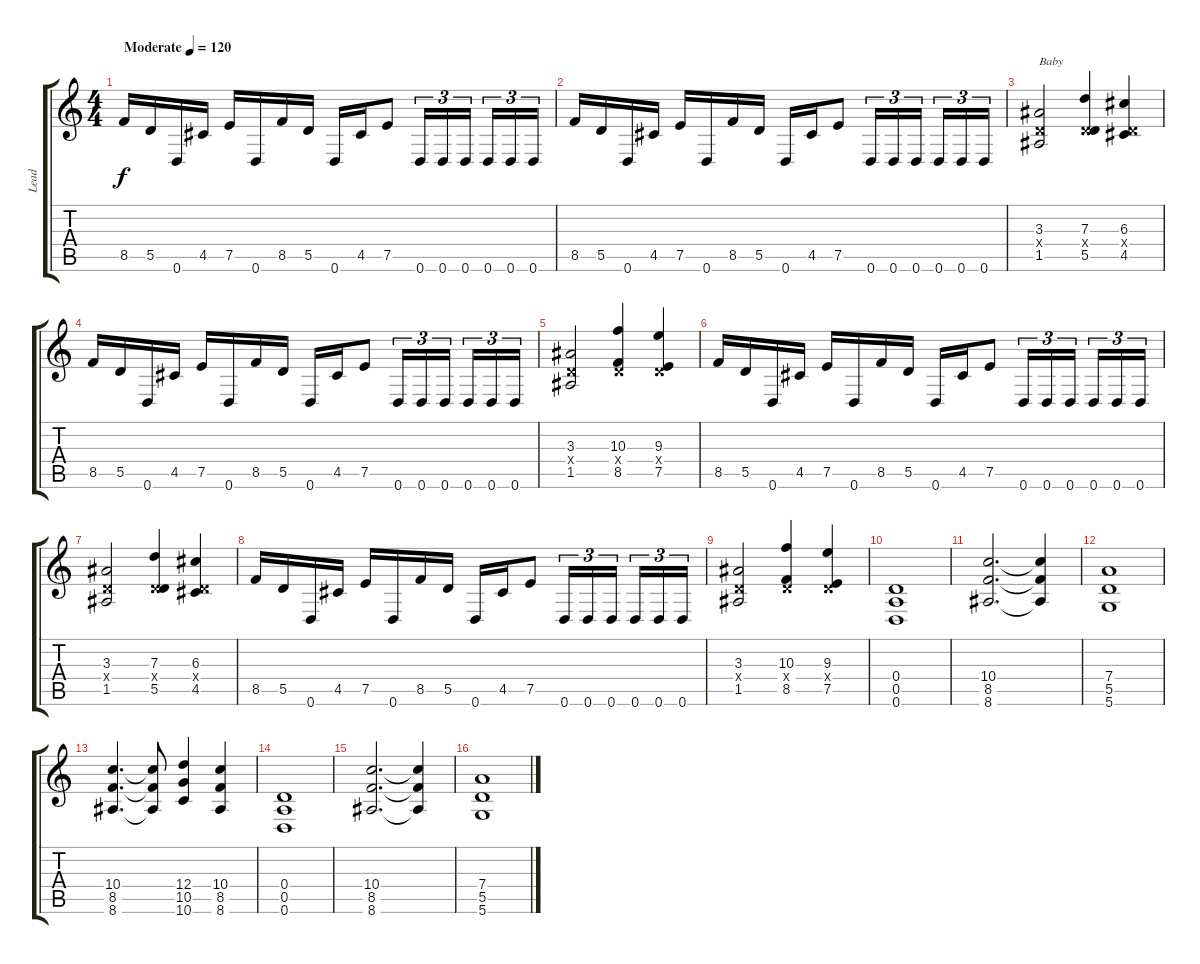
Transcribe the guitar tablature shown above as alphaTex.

\track ("Lead" "Lead") {instrument distortionguitar}
\staff {score tabs}
\tuning (E4 B3 G3 D3 A2 D2) {hide}
\ts (4 4)
\tempo (120 "Moderate")
\clef g2
\ks c
8.5.16{dy f instrument distortionguitar} 5.5.16 0.6.16 4.5.16 7.5.16 0.6.16 8.5.16 5.5.16 0.6.16 4.5.16 7.5.8 0.6.16{tu (3 2)} 0.6.16{tu (3 2)} 0.6.16{tu (3 2) beam splitsecondary} 0.6.16{tu (3 2)} 0.6.16{tu (3 2)} 0.6.16{tu (3 2)} |
8.5.16 5.5.16 0.6.16 4.5.16 7.5.16 0.6.16 8.5.16 5.5.16 0.6.16 4.5.16 7.5.8 0.6.16{tu (3 2)} 0.6.16{tu (3 2)} 0.6.16{tu (3 2) beam splitsecondary} 0.6.16{tu (3 2)} 0.6.16{tu (3 2)} 0.6.16{tu (3 2)} |
(3.3 0.4{x} 1.5).2{txt "Baby"} (7.3 0.4{x} 5.5).4 (6.3 0.4{x} 4.5).4 |
8.5.16 5.5.16 0.6.16 4.5.16 7.5.16 0.6.16 8.5.16 5.5.16 0.6.16 4.5.16 7.5.8 0.6.16{tu (3 2)} 0.6.16{tu (3 2)} 0.6.16{tu (3 2) beam splitsecondary} 0.6.16{tu (3 2)} 0.6.16{tu (3 2)} 0.6.16{tu (3 2)} |
(3.3 0.4{x} 1.5).2 (10.3 0.4{x} 8.5).4 (9.3 0.4{x} 7.5).4 |
8.5.16 5.5.16 0.6.16 4.5.16 7.5.16 0.6.16 8.5.16 5.5.16 0.6.16 4.5.16 7.5.8 0.6.16{tu (3 2)} 0.6.16{tu (3 2)} 0.6.16{tu (3 2) beam splitsecondary} 0.6.16{tu (3 2)} 0.6.16{tu (3 2)} 0.6.16{tu (3 2)} |
(3.3 0.4{x} 1.5).2 (7.3 0.4{x} 5.5).4 (6.3 0.4{x} 4.5).4 |
8.5.16 5.5.16 0.6.16 4.5.16 7.5.16 0.6.16 8.5.16 5.5.16 0.6.16 4.5.16 7.5.8 0.6.16{tu (3 2)} 0.6.16{tu (3 2)} 0.6.16{tu (3 2) beam splitsecondary} 0.6.16{tu (3 2)} 0.6.16{tu (3 2)} 0.6.16{tu (3 2)} |
(3.3 0.4{x} 1.5).2 (10.3 0.4{x} 8.5).4 (9.3 0.4{x} 7.5).4 |
(0.4 0.5 0.6).1 |
(10.4 8.5 8.6).2{d} (10.4{t} 8.5{t} 8.6{t}).4 |
(7.4 5.5 5.6).1 |
(10.4 8.5 8.6).4{d} (10.4{t} 8.5{t} 8.6{t}).8 (12.4 10.5 10.6).4 (10.4 8.5 8.6).4 |
(0.4 0.5 0.6).1 |
(10.4 8.5 8.6).2{d} (10.4{t} 8.5{t} 8.6{t}).4 |
(7.4 5.5 5.6).1
